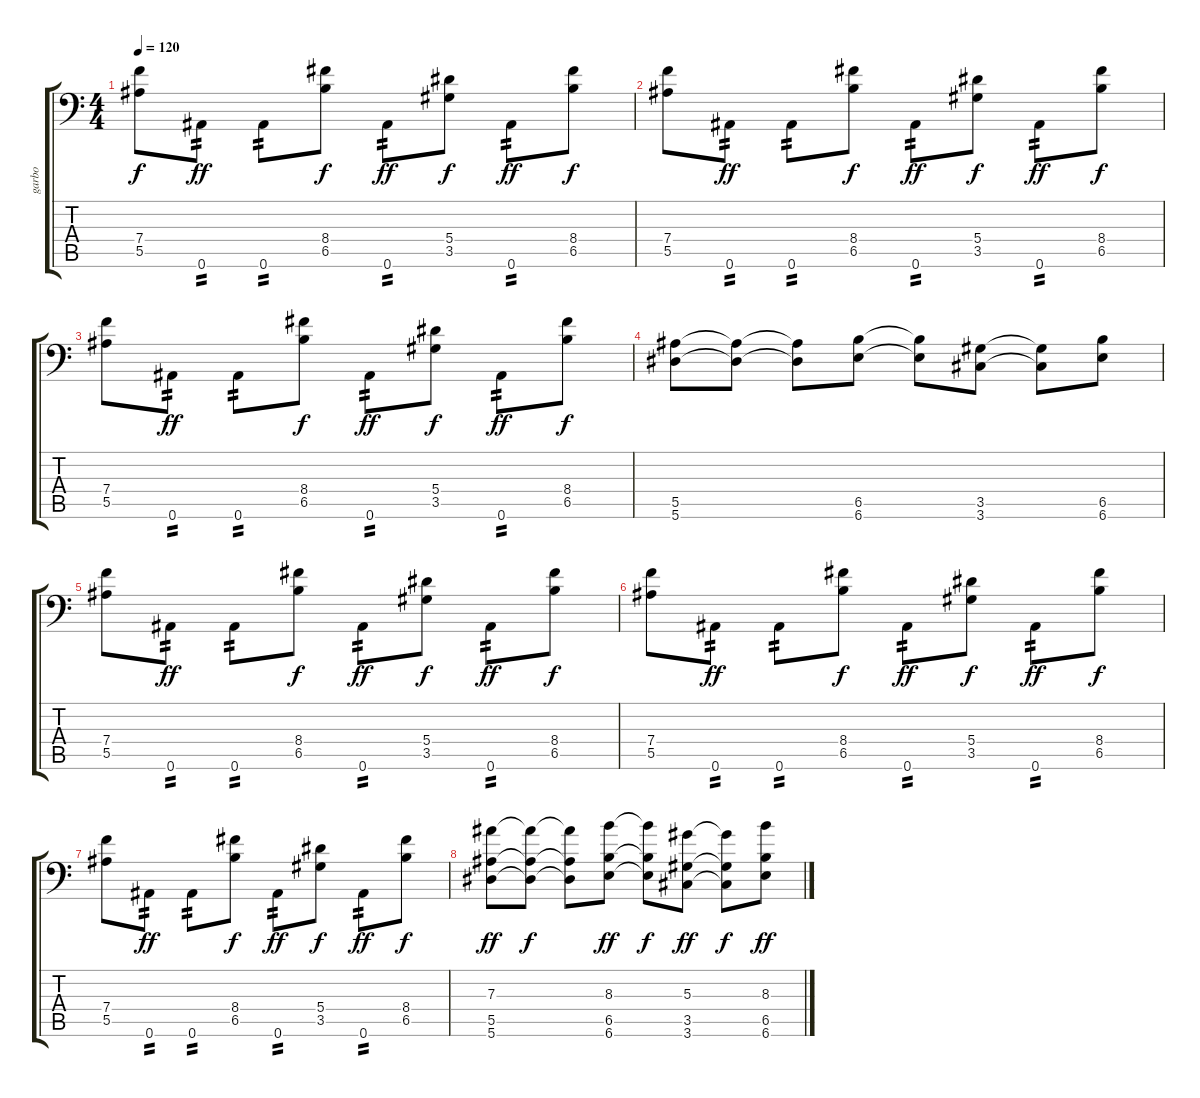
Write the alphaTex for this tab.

\track ("garbo" "garbo") {instrument overdrivenguitar}
\staff {score tabs}
\tuning (C4 G3 Eb3 Bb2 F2 Bb1) {hide}
\ts (4 4)
\tempo 120
\clef f4
\ks c
(7.4 5.5).8{dy f} 0.6.8{tp 2 dy ff} 0.6.8{tp 2} (8.4 6.5).8{dy f} 0.6.8{tp 2 dy ff} (5.4 3.5).8{dy f} 0.6.8{tp 2 dy ff} (8.4 6.5).8{dy f} |
(7.4 5.5).8 0.6.8{tp 2 dy ff} 0.6.8{tp 2} (8.4 6.5).8{dy f} 0.6.8{tp 2 dy ff} (5.4 3.5).8{dy f} 0.6.8{tp 2 dy ff} (8.4 6.5).8{dy f} |
(7.4 5.5).8 0.6.8{tp 2 dy ff} 0.6.8{tp 2} (8.4 6.5).8{dy f} 0.6.8{tp 2 dy ff} (5.4 3.5).8{dy f} 0.6.8{tp 2 dy ff} (8.4 6.5).8{dy f} |
(5.5 5.6).8 (5.5{t} 5.6{t}).8 (5.5{t} 5.6{t}).8 (6.5 6.6).8 (6.5{t} 6.6{t}).8 (3.5 3.6).8 (3.5{t} 3.6{t}).8 (6.5 6.6).8 |
(7.4 5.5).8 0.6.8{tp 2 dy ff} 0.6.8{tp 2} (8.4 6.5).8{dy f} 0.6.8{tp 2 dy ff} (5.4 3.5).8{dy f} 0.6.8{tp 2 dy ff} (8.4 6.5).8{dy f} |
(7.4 5.5).8 0.6.8{tp 2 dy ff} 0.6.8{tp 2} (8.4 6.5).8{dy f} 0.6.8{tp 2 dy ff} (5.4 3.5).8{dy f} 0.6.8{tp 2 dy ff} (8.4 6.5).8{dy f} |
(7.4 5.5).8 0.6.8{tp 2 dy ff} 0.6.8{tp 2} (8.4 6.5).8{dy f} 0.6.8{tp 2 dy ff} (5.4 3.5).8{dy f} 0.6.8{tp 2 dy ff} (8.4 6.5).8{dy f} |
(7.3 5.5 5.6).8{dy ff} (7.3{t} 5.5{t} 5.6{t}).8{dy f} (7.3{t} 5.5{t} 5.6{t}).8 (8.3 6.5 6.6).8{dy ff} (8.3{t} 6.5{t} 6.6{t}).8{dy f} (5.3 3.5 3.6).8{dy ff} (5.3{t} 3.5{t} 3.6{t}).8{dy f} (8.3 6.5 6.6).8{dy ff}
